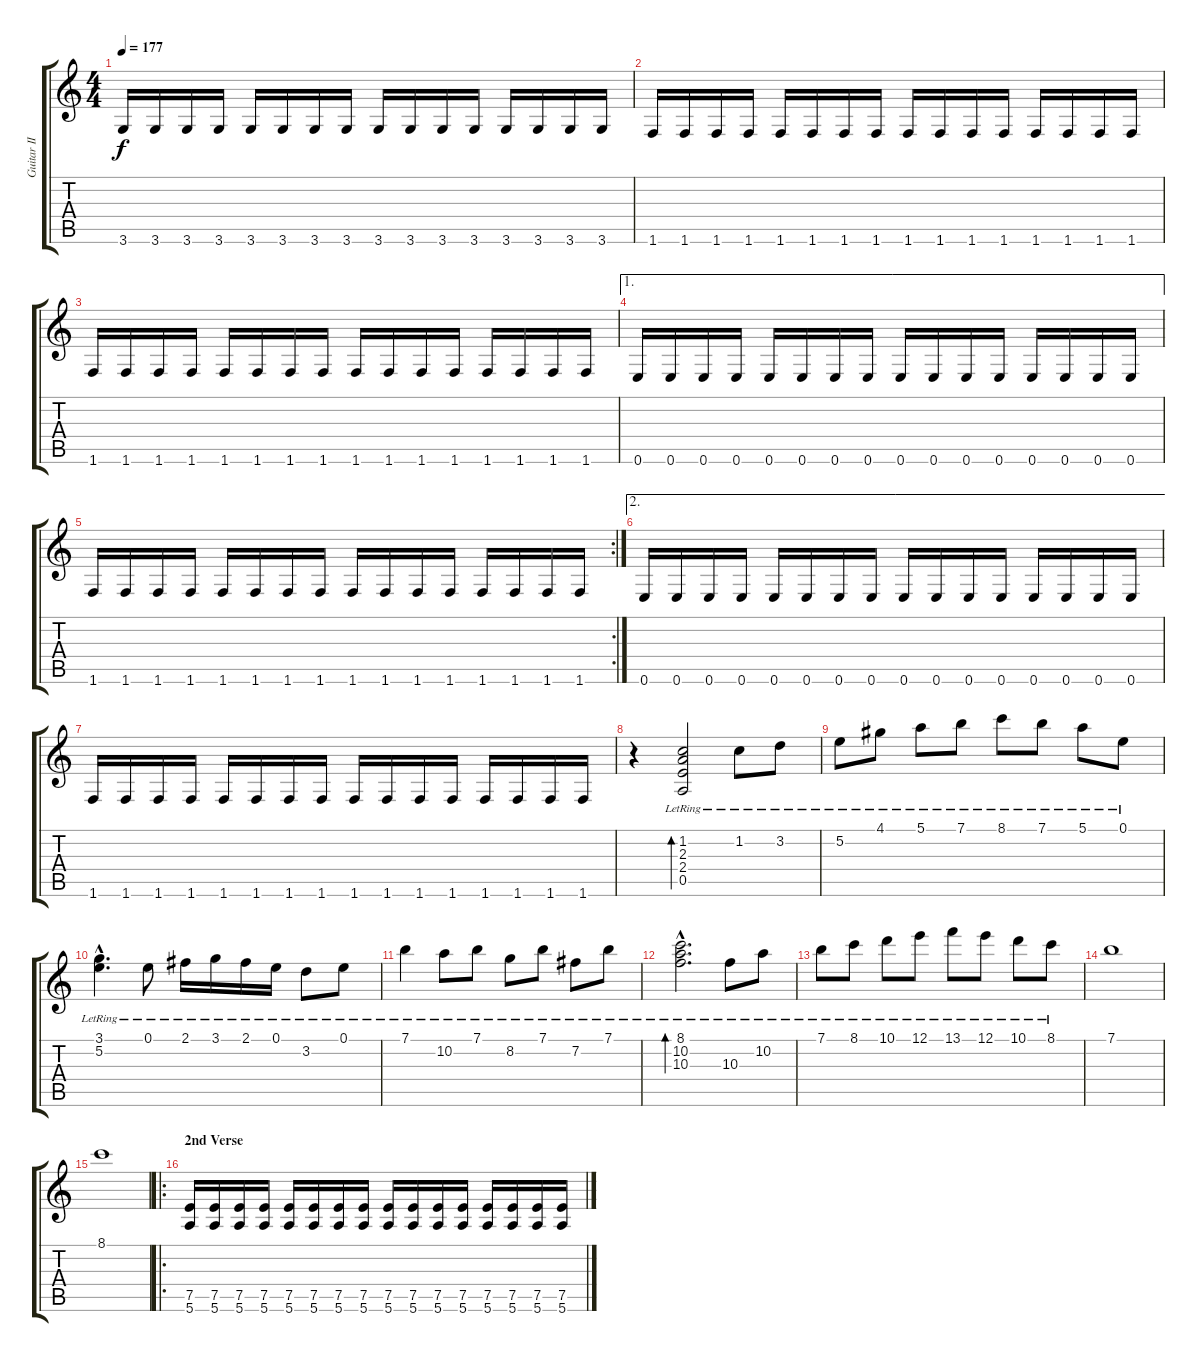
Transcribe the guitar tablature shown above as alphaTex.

\track ("Guitar II" "Guitar II") {instrument distortionguitar}
\staff {score tabs}
\tuning (E4 B3 G3 D3 A2 E2) {hide}
\ts (4 4)
\tempo 177
\clef g2
\ks c
3.6.16{dy f} 3.6.16 3.6.16 3.6.16 3.6.16 3.6.16 3.6.16 3.6.16 3.6.16 3.6.16 3.6.16 3.6.16 3.6.16 3.6.16 3.6.16 3.6.16 |
1.6.16 1.6.16 1.6.16 1.6.16 1.6.16 1.6.16 1.6.16 1.6.16 1.6.16 1.6.16 1.6.16 1.6.16 1.6.16 1.6.16 1.6.16 1.6.16 |
1.6.16 1.6.16 1.6.16 1.6.16 1.6.16 1.6.16 1.6.16 1.6.16 1.6.16 1.6.16 1.6.16 1.6.16 1.6.16 1.6.16 1.6.16 1.6.16 |
\ae 1
0.6.16 0.6.16 0.6.16 0.6.16 0.6.16 0.6.16 0.6.16 0.6.16 0.6.16 0.6.16 0.6.16 0.6.16 0.6.16 0.6.16 0.6.16 0.6.16 |
\rc 2
1.6.16 1.6.16 1.6.16 1.6.16 1.6.16 1.6.16 1.6.16 1.6.16 1.6.16 1.6.16 1.6.16 1.6.16 1.6.16 1.6.16 1.6.16 1.6.16 |
\ae 2
0.6.16 0.6.16 0.6.16 0.6.16 0.6.16 0.6.16 0.6.16 0.6.16 0.6.16 0.6.16 0.6.16 0.6.16 0.6.16 0.6.16 0.6.16 0.6.16 |
1.6.16 1.6.16 1.6.16 1.6.16 1.6.16 1.6.16 1.6.16 1.6.16 1.6.16 1.6.16 1.6.16 1.6.16 1.6.16 1.6.16 1.6.16 1.6.16 |
r.4{volume 11 balance 13 instrument acousticguitarsteel} (1.2{lr} 2.3{lr} 2.4{lr} 0.5{lr}).2{bd 480} 1.2{lr}.8 3.2{lr}.8 |
5.2{lr}.8 4.1{lr}.8 5.1{lr}.8 7.1{lr}.8 8.1{lr}.8 7.1{lr}.8 5.1{lr}.8 0.1{lr}.8 |
(3.1{hac lr} 5.2{hac lr}).4{d} 0.1{lr}.8 2.1{lr}.16 3.1{lr}.16 2.1{lr}.16 0.1{lr}.16 3.2{lr}.8 0.1{lr}.8 |
7.1{lr}.4 10.2{lr}.8 7.1{lr}.8 8.2{lr}.8 7.1{lr}.8 7.2{lr}.8 7.1{lr}.8 |
(8.1{hac lr} 10.2{hac lr} 10.3{hac lr}).2{d bd 480} 10.3{lr}.8 10.2{lr}.8 |
7.1{lr}.8 8.1{lr}.8 10.1{lr}.8 12.1{lr}.8 13.1{lr}.8 12.1{lr}.8 10.1{lr}.8 8.1{lr}.8 |
7.1.1{volume 13 balance 15} |
8.1.1 |
\ro
\section ("" "2nd Verse")
(7.5 5.6).16{volume 13 balance 15 instrument distortionguitar} (7.5 5.6).16 (7.5 5.6).16 (7.5 5.6).16 (7.5 5.6).16 (7.5 5.6).16 (7.5 5.6).16 (7.5 5.6).16 (7.5 5.6).16 (7.5 5.6).16 (7.5 5.6).16 (7.5 5.6).16 (7.5 5.6).16 (7.5 5.6).16 (7.5 5.6).16 (7.5 5.6).16
